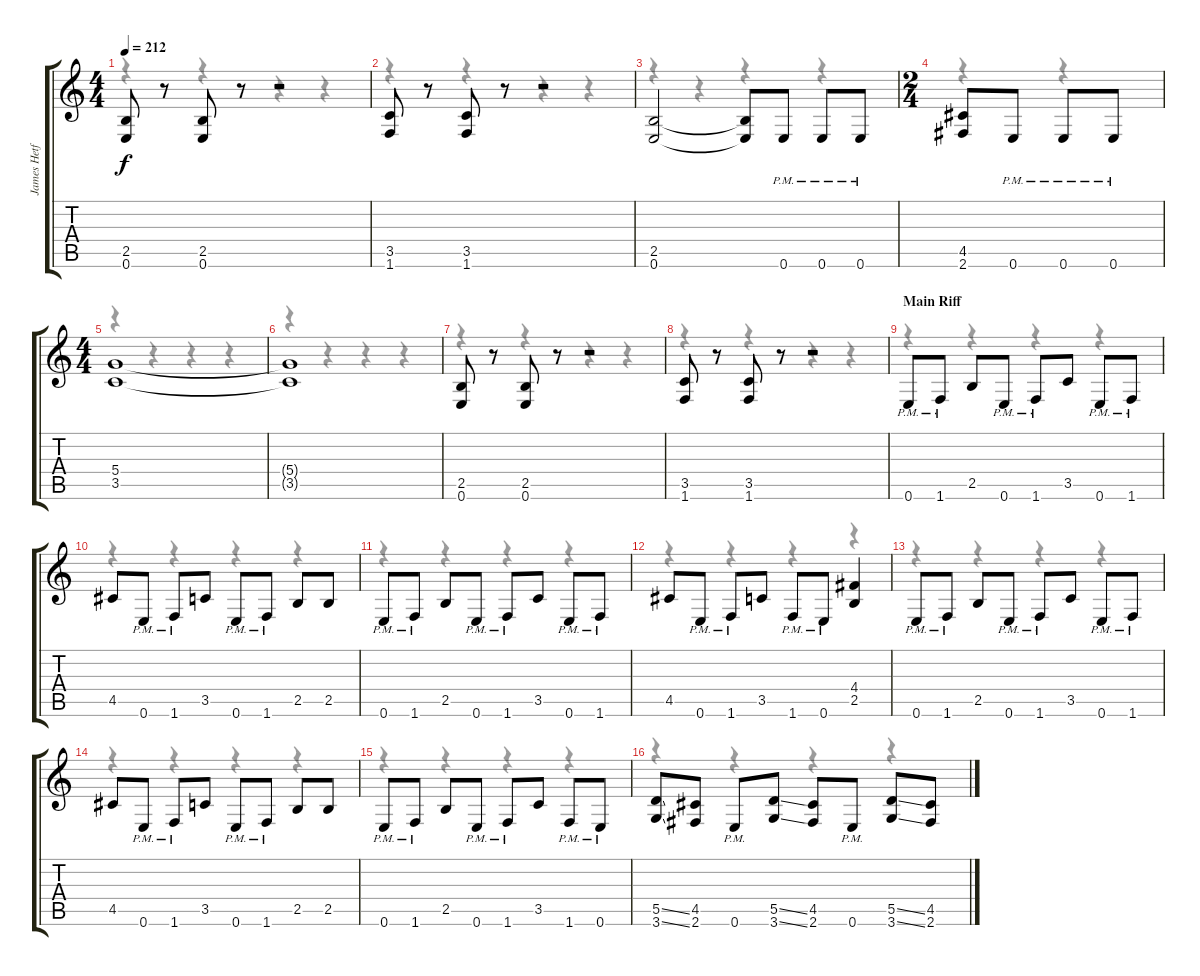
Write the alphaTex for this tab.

\track ("James Hetfield" "James Hetf") {instrument distortionguitar}
\staff {score tabs}
\tuning (E4 B3 G3 D3 A2 E2) {hide}
\voice
\ts (4 4)
\tempo 212
\clef g2
\ks c
(2.5 0.6).8{dy f} r.8 (2.5 0.6).8 r.8 r.2 |
(3.5 1.6).8 r.8 (3.5 1.6).8 r.8 r.2 |
(2.5 0.6).2 (2.5{t} 0.6{t}).8 0.6{pm}.8 0.6{pm}.8 0.6{pm}.8 |
\ts (2 4)
(4.5 2.6).8 0.6{pm}.8 0.6{pm}.8 0.6{pm}.8 |
\ts (4 4)
(5.4 3.5).1 |
(5.4{t} 3.5{t}).1 |
(2.5 0.6).8 r.8 (2.5 0.6).8 r.8 r.2 |
(3.5 1.6).8 r.8 (3.5 1.6).8 r.8 r.2 |
\section ("" "Main Riff")
0.6{pm}.8 1.6{pm}.8 2.5.8 0.6{pm}.8 1.6{pm}.8 3.5.8 0.6{pm}.8 1.6{pm}.8 |
4.5.8 0.6{pm}.8 1.6{pm}.8 3.5.8 0.6{pm}.8 1.6{pm}.8 2.5.8 2.5.8 |
0.6{pm}.8 1.6{pm}.8 2.5.8 0.6{pm}.8 1.6{pm}.8 3.5.8 0.6{pm}.8 1.6{pm}.8 |
4.5.8 0.6{pm}.8 1.6{pm}.8 3.5.8 1.6{pm}.8 0.6{pm}.8 (4.4 2.5).4 |
0.6{pm}.8 1.6{pm}.8 2.5.8 0.6{pm}.8 1.6{pm}.8 3.5.8 0.6{pm}.8 1.6{pm}.8 |
4.5.8 0.6{pm}.8 1.6{pm}.8 3.5.8 0.6{pm}.8 1.6{pm}.8 2.5.8 2.5.8 |
0.6{pm}.8 1.6{pm}.8 2.5.8 0.6{pm}.8 1.6{pm}.8 3.5.8 1.6{pm}.8 0.6{pm}.8 |
(5.5{ss} 3.6{ss}).8 (4.5 2.6).8 0.6{pm}.8 (5.5{ss} 3.6{ss}).8 (4.5 2.6).8 0.6{pm}.8 (5.5{ss} 3.6{ss}).8 (4.5 2.6).8
\voice
\clef g2
\ottava regular
\simile none
\ks c
r.4{dy f} r.4 r.4 r.4 |
r.4 r.4 r.4 r.4 |
r.4 r.4 r.4 r.4 |
r.4 r.4 |
r.4 r.4 r.4 r.4 |
r.4 r.4 r.4 r.4 |
r.4 r.4 r.4 r.4 |
r.4 r.4 r.4 r.4 |
r.4 r.4 r.4 r.4 |
r.4 r.4 r.4 r.4 |
r.4 r.4 r.4 r.4 |
r.4 r.4 r.4 r.4 |
r.4 r.4 r.4 r.4 |
r.4 r.4 r.4 r.4 |
r.4 r.4 r.4 r.4 |
r.4 r.4 r.4 r.4
